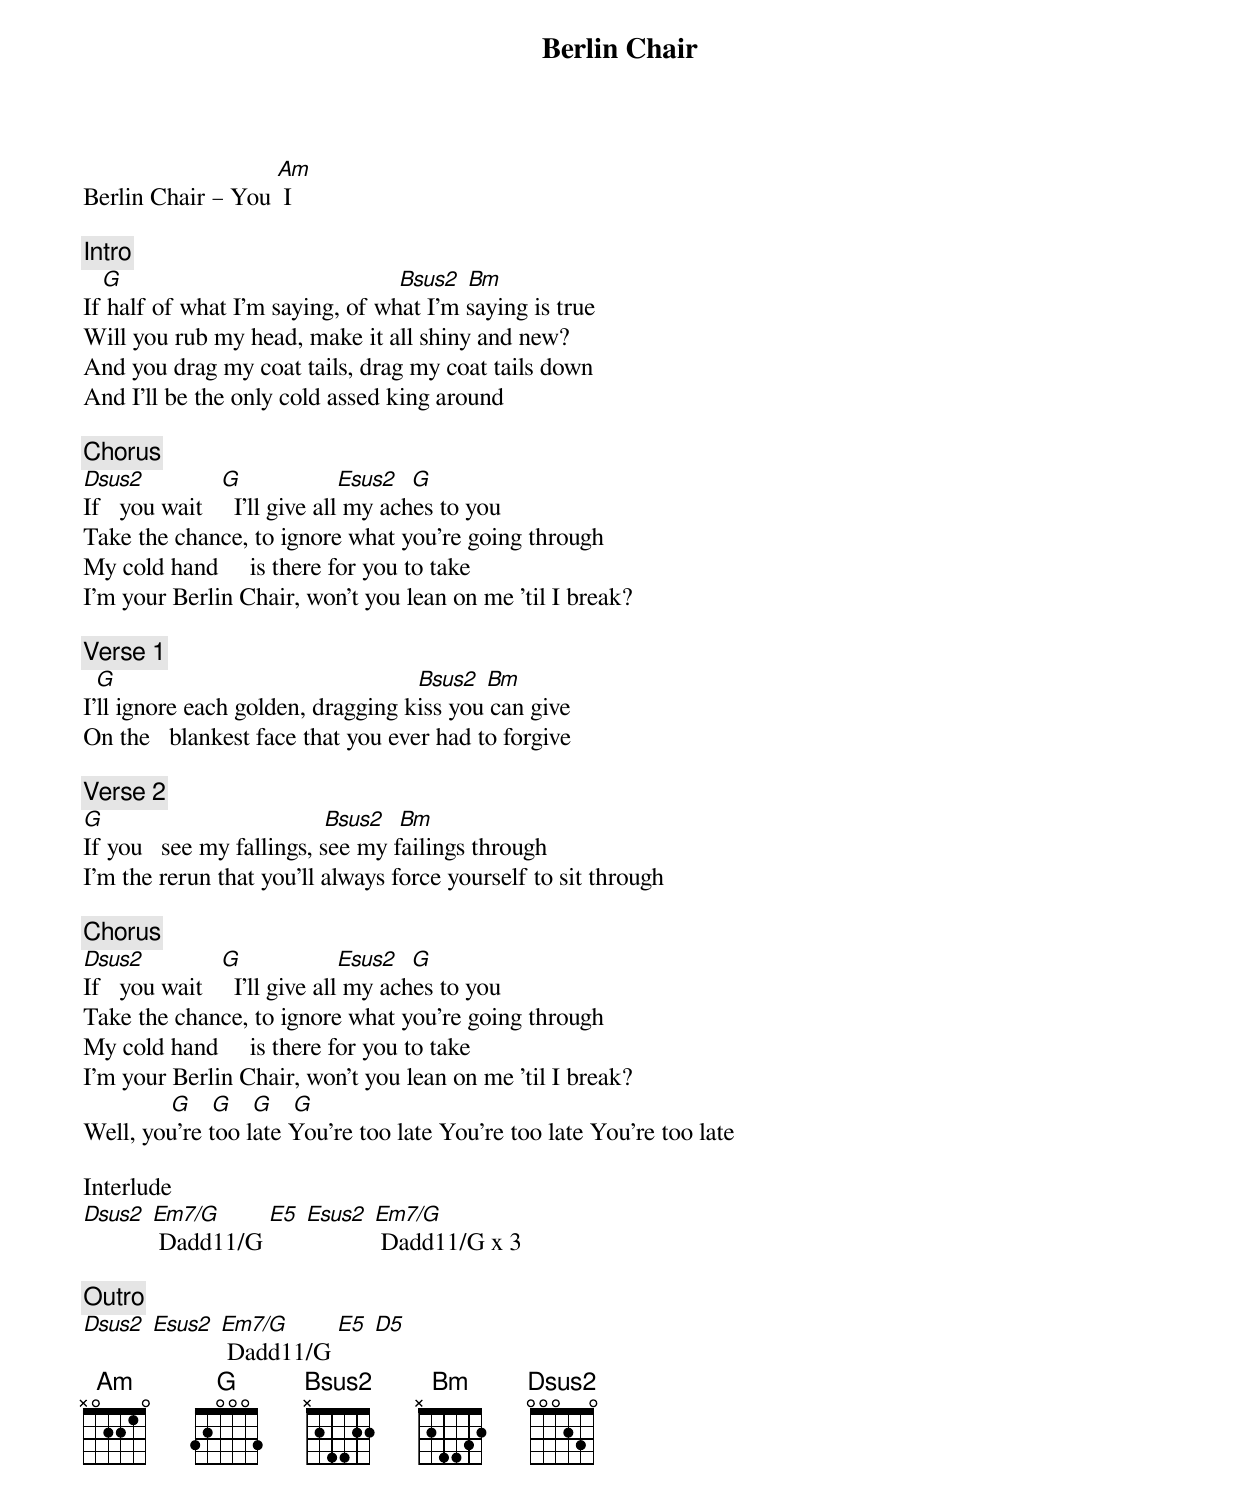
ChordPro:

{title: Berlin Chair}
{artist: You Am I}
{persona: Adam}
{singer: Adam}
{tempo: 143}
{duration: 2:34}
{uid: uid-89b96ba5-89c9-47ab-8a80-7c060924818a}
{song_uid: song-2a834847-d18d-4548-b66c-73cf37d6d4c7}



Berlin Chair – You [Am] I

{comment: Intro}
   [G]                                            [Bsus2] [Bm]
If half of what I'm saying, of what I'm saying is true
Will you rub my head, make it all shiny and new?
And you drag my coat tails, drag my coat tails down
And I'll be the only cold assed king around

{comment: Chorus}
[Dsus2]          		[G]               [Esus2] 	[G]
If   you wait     I'll give all my aches to you
Take the chance, to ignore what you're going through
My cold hand     is there for you to take
I'm your Berlin Chair, won't you lean on me 'til I break?

{comment: Verse 1}
  [G]                                             			[Bsus2] [Bm]
I'll ignore each golden, dragging kiss you can give
On the   blankest face that you ever had to forgive

{comment: Verse 2}
[G]                               				[Bsus2]  [Bm]
If you   see my fallings, see my failings through
I'm the rerun that you'll always force yourself to sit through

{comment: Chorus}
[Dsus2]          		[G]               [Esus2] 	[G]
If   you wait     I'll give all my aches to you
Take the chance, to ignore what you're going through
My cold hand     is there for you to take
I'm your Berlin Chair, won't you lean on me 'til I break?
             	[G]			[G]			[G]			[G]
Well, you're too late	You're too late	You're too late	You're too late

Interlude
[Dsus2] [Em7/G] Dadd11/G [E5] [Esus2] [Em7/G] Dadd11/G x 3

{comment: Outro}
[Dsus2] [Esus2] [Em7/G] Dadd11/G [E5] [D5]
